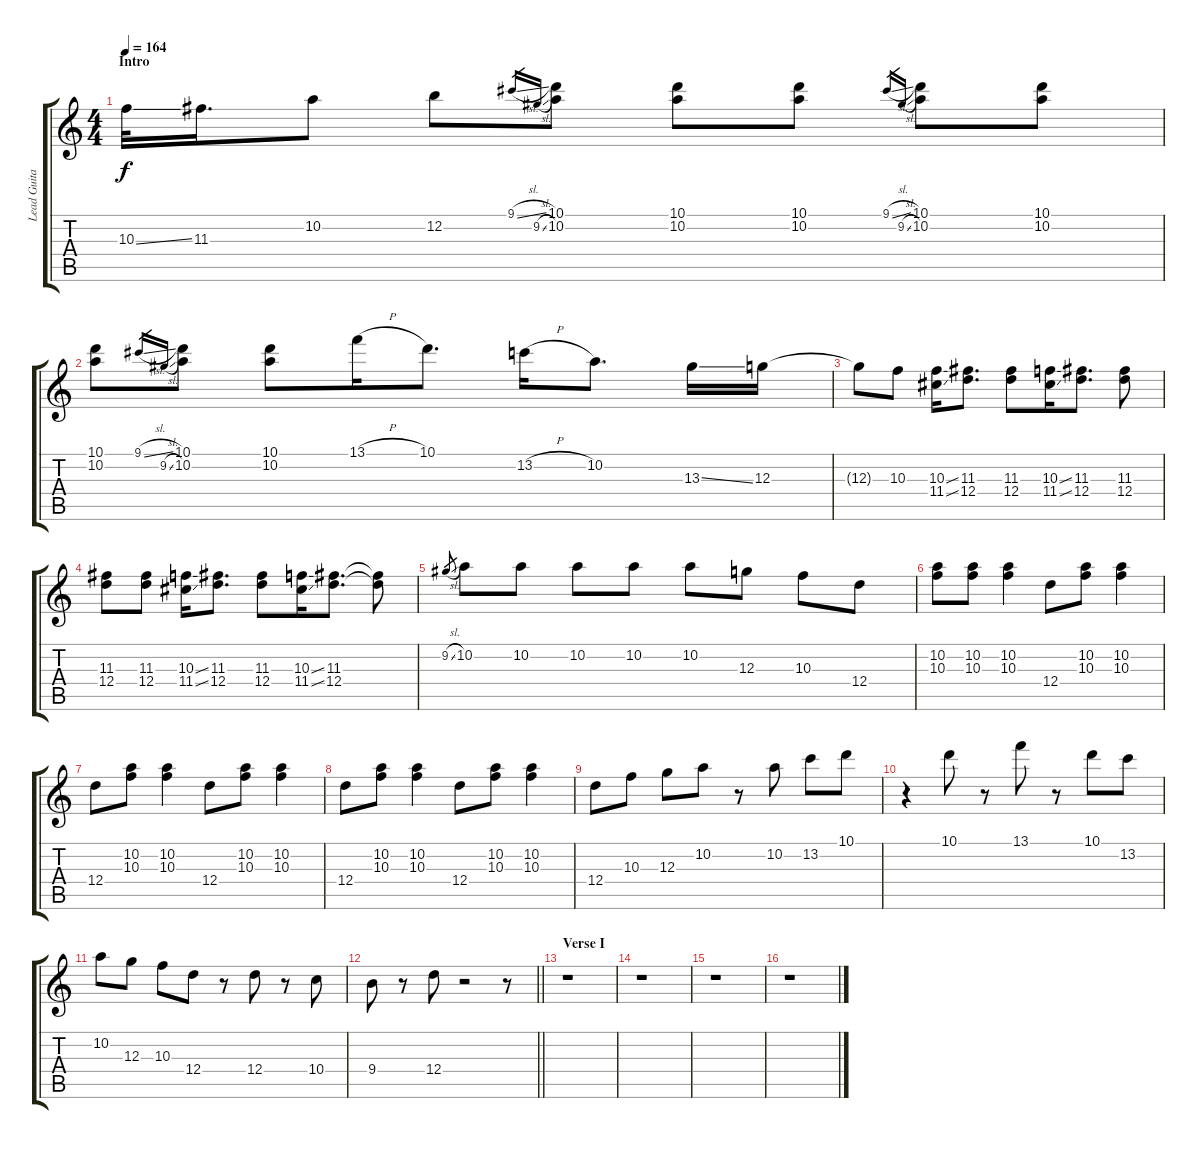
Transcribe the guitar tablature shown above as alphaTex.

\track ("Lead Guitar" "Lead Guita") {instrument electricguitarclean}
\staff {score tabs}
\tuning (E4 B3 G3 D3 A2 E2) {hide}
\ts (4 4)
\section ("" "Intro")
\tempo 164
\clef g2
\ks c
10.3{ss}.32{dy f instrument electricguitarclean} 11.3.16{d} 10.2.8 12.2.8 9.1{sl}.16{gr} 9.2{sl}.16{gr} (10.1 10.2).8 (10.1 10.2).8 (10.1 10.2).8 9.1{sl}.16{gr} 9.2{sl}.16{gr} (10.1 10.2).8 (10.1 10.2).8 |
(10.1 10.2).8 9.1{sl}.16{gr} 9.2{sl}.16{gr} (10.1 10.2).8 (10.1 10.2).8 13.1{h}.16 10.1.8{d} 13.2{h}.16 10.2.8{d} 13.3{ss}.16 12.3.16 |
12.3{t}.8 10.3.8 (10.3{ss} 11.4{ss}).16 (11.3 12.4).8{d} (11.3 12.4).8 (10.3{ss} 11.4{ss}).16 (11.3 12.4).8{d} (11.3 12.4).8 |
(11.3 12.4).8 (11.3 12.4).8 (10.3{ss} 11.4{ss}).16 (11.3 12.4).8{d} (11.3 12.4).8 (10.3{ss} 11.4{ss}).16 (11.3 12.4).8{d} (11.3{t} 12.4{t}).8 |
9.2{sl}.8{gr} 10.2.8 10.2.8 10.2.8 10.2.8 10.2.8 12.3.8 10.3.8 12.4.8 |
(10.2 10.3).8 (10.2 10.3).8 (10.2 10.3).4 12.4.8 (10.2 10.3).8 (10.2 10.3).4 |
12.4.8 (10.2 10.3).8 (10.2 10.3).4 12.4.8 (10.2 10.3).8 (10.2 10.3).4 |
12.4.8 (10.2 10.3).8 (10.2 10.3).4 12.4.8 (10.2 10.3).8 (10.2 10.3).4 |
12.4.8 10.3.8 12.3.8 10.2.8 r.8 10.2.8 13.2.8 10.1.8 |
r.4 10.1.8 r.8 13.1.8 r.8 10.1.8 13.2.8 |
10.2.8 12.3.8 10.3.8 12.4.8 r.8 12.4.8 r.8 10.4.8 |
\barLineRight lightlight
9.4.8 r.8 12.4.8 r.2 r.8 |
\section ("" "Verse I")
r.1 |
r.1 |
r.1 |
r.1
